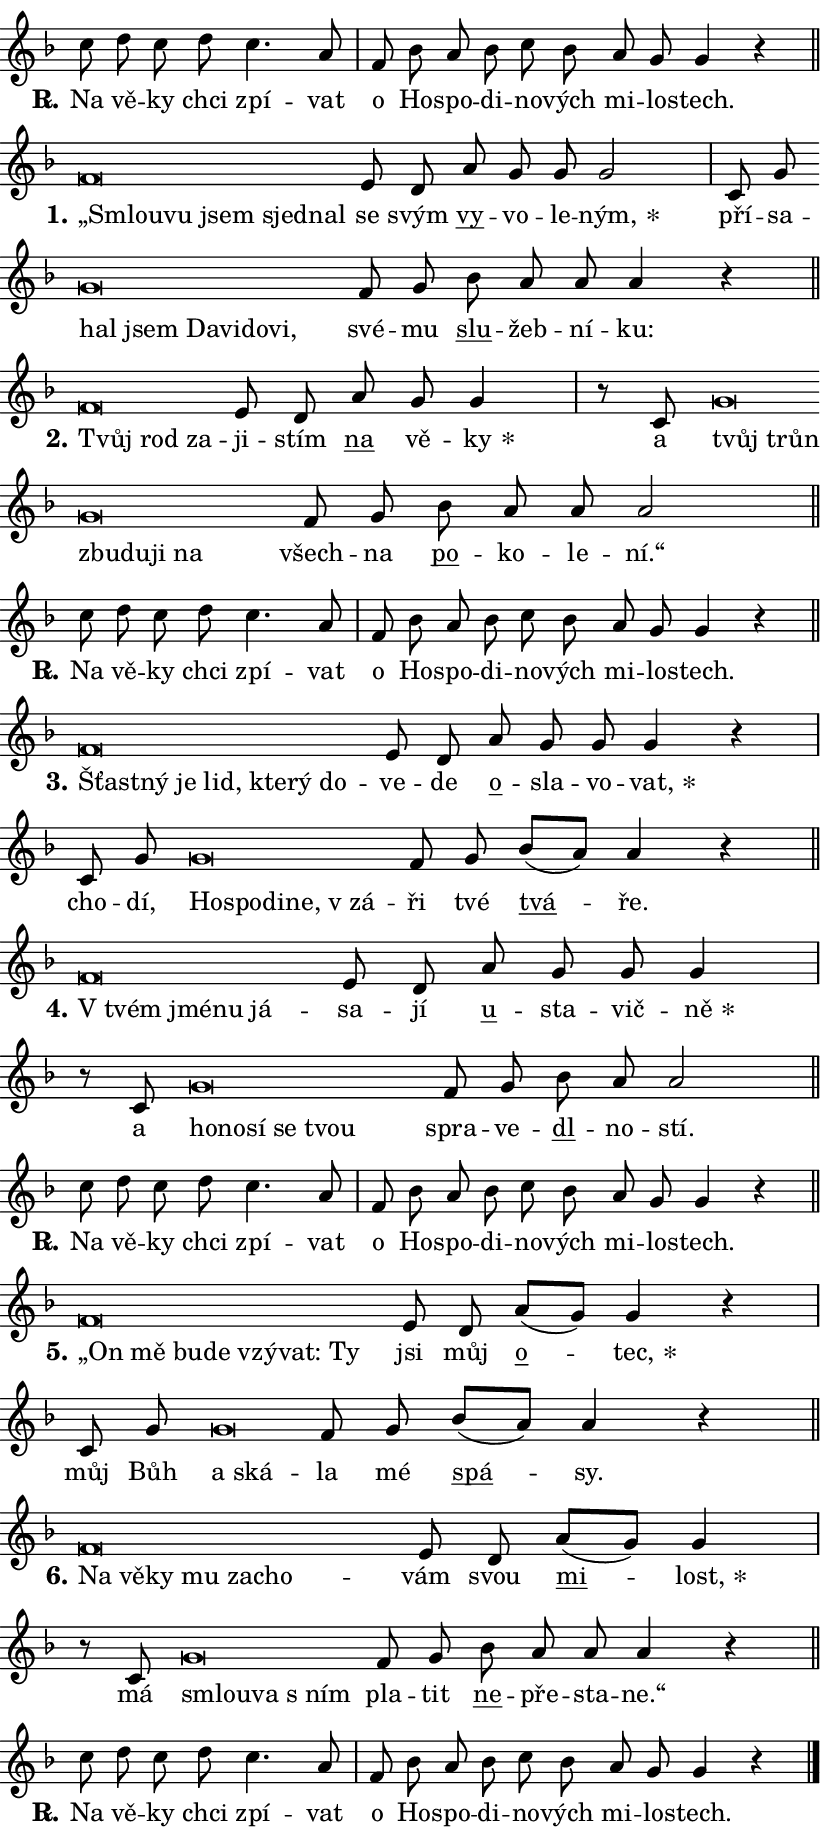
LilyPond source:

\version "2.24.0"
\header { tagline = "" }
\paper {
  indent = 0\cm
  top-margin = 0\cm
  right-margin = 0.13\cm % to fit lyric hyphens
  bottom-margin = 0\cm
  left-margin = 0\cm
  paper-width = 14\cm
  page-breaking = #ly:one-page-breaking
  system-system-spacing.basic-distance = #11
  score-system-spacing.basic-distance = #11
  ragged-last = ##f
}


%% Author: Thomas Morley
%% https://lists.gnu.org/archive/html/lilypond-user/2020-05/msg00002.html
#(define (line-position grob)
"Returns position of @var[grob} in current system:
   @code{'start}, if at first time-step
   @code{'end}, if at last time-step
   @code{'middle} otherwise
"
  (let* ((col (ly:item-get-column grob))
         (ln (ly:grob-object col 'left-neighbor))
         (rn (ly:grob-object col 'right-neighbor))
         (col-to-check-left (if (ly:grob? ln) ln col))
         (col-to-check-right (if (ly:grob? rn) rn col))
         (break-dir-left
           (and
             (ly:grob-property col-to-check-left 'non-musical #f)
             (ly:item-break-dir col-to-check-left)))
         (break-dir-right
           (and
             (ly:grob-property col-to-check-right 'non-musical #f)
             (ly:item-break-dir col-to-check-right))))
        (cond ((eqv? 1 break-dir-left) 'start)
              ((eqv? -1 break-dir-right) 'end)
              (else 'middle))))

#(define (tranparent-at-line-position vctor)
  (lambda (grob)
  "Relying on @code{line-position} select the relevant enry from @var{vctor}.
Used to determine transparency,"
    (case (line-position grob)
      ((end) (not (vector-ref vctor 0)))
      ((middle) (not (vector-ref vctor 1)))
      ((start) (not (vector-ref vctor 2))))))

noteHeadBreakVisibility =
#(define-music-function (break-visibility)(vector?)
"Makes @code{NoteHead}s transparent relying on @var{break-visibility}"
#{
  \override NoteHead.transparent =
    #(tranparent-at-line-position break-visibility)
#})

#(define delete-ledgers-for-transparent-note-heads
  (lambda (grob)
    "Reads whether a @code{NoteHead} is transparent.
If so this @code{NoteHead} is removed from @code{'note-heads} from
@var{grob}, which is supposed to be @code{LedgerLineSpanner}.
As a result ledgers are not printed for this @code{NoteHead}"
    (let* ((nhds-array (ly:grob-object grob 'note-heads))
           (nhds-list
             (if (ly:grob-array? nhds-array)
                 (ly:grob-array->list nhds-array)
                 '()))
           ;; Relies on the transparent-property being done before
           ;; Staff.LedgerLineSpanner.after-line-breaking is executed.
           ;; This is fragile ...
           (to-keep
             (remove
               (lambda (nhd)
                 (ly:grob-property nhd 'transparent #f))
               nhds-list)))
      ;; TODO find a better method to iterate over grob-arrays, similiar
      ;; to filter/remove etc for lists
      ;; For now rebuilt from scratch
      (set! (ly:grob-object grob 'note-heads)  '())
      (for-each
        (lambda (nhd)
          (ly:pointer-group-interface::add-grob grob 'note-heads nhd))
        to-keep))))

squashNotes = {
  \override NoteHead.X-extent = #'(-0.2 . 0.2)
  \override NoteHead.Y-extent = #'(-0.75 . 0)
  \override NoteHead.stencil =
    #(lambda (grob)
       (let ((pos (ly:grob-property grob 'staff-position)))
         (begin
           (if (< pos -7) (display "ERROR: Lower brevis then expected\n") (display ""))
           (if (<= pos -6) ly:text-interface::print ly:note-head::print))))
}
unSquashNotes = {
  \revert NoteHead.X-extent
  \revert NoteHead.Y-extent
  \revert NoteHead.stencil
}

hideNotes = \noteHeadBreakVisibility #begin-of-line-visible
unHideNotes = \noteHeadBreakVisibility #all-visible

% work-around for resetting accidentals
% https://lilypond.org/doc/v2.23/Documentation/notation/displaying-rhythms#unmetered-music
cadenzaMeasure = {
  \cadenzaOff
  \partial 1024 s1024
  \cadenzaOn
}

#(define-markup-command (accent layout props text) (markup?)
  "Underline accented syllable"
  (interpret-markup layout props
    #{\markup \override #'(offset . 4.3) \underline { #text }#}))

responsum = \markup \concat {
  "R" \hspace #-1.05 \path #0.1 #'((moveto 0 0.07) (lineto 0.9 0.8)) \hspace #0.05 "."
}

spaceSize = #0.6828661417322834 % exact space size for TeX Gyre Schola

\layout {
  \context {
    \Staff
    \remove "Time_signature_engraver"
    \override LedgerLineSpanner.after-line-breaking = #delete-ledgers-for-transparent-note-heads
  }
  \context {
    \Lyrics {
      \override LyricSpace.minimum-distance = \spaceSize
      \override LyricText.font-name = #"TeX Gyre Schola"
      \override LyricText.font-size = 1
      \override StanzaNumber.font-name = #"TeX Gyre Schola Bold"
      \override StanzaNumber.font-size = 1
    }
  }
  \context {
    \Score 
    \override NoteHead.text =
      #(lambda (grob) 
        (let ((pos (ly:grob-property grob 'staff-position)))
          #{\markup {
            \combine
              \halign #-0.55 \raise #(if (= pos -6) 0 0.5) \override #'(thickness . 2) \draw-line #'(3.2 . 0)
              \musicglyph "noteheads.sM1"
          }#}))
  }
}

% magnetic-lyrics.ily
%
%   written by
%     Jean Abou Samra <jean@abou-samra.fr>
%     Werner Lemberg <wl@gnu.org>
%
%   adapted by
%     Jiri Hon <jiri.hon@gmail.com>
%
% Version 2022-Apr-15

% https://www.mail-archive.com/lilypond-user@gnu.org/msg149350.html

#(define (Left_hyphen_pointer_engraver context)
   "Collect syllable-hyphen-syllable occurrences in lyrics and store
them in properties.  This engraver only looks to the left.  For
example, if the lyrics input is @code{foo -- bar}, it does the
following.

@itemize @bullet
@item
Set the @code{text} property of the @code{LyricHyphen} grob between
@q{foo} and @q{bar} to @code{foo}.

@item
Set the @code{left-hyphen} property of the @code{LyricText} grob with
text @q{foo} to the @code{LyricHyphen} grob between @q{foo} and
@q{bar}.
@end itemize

Use this auxiliary engraver in combination with the
@code{lyric-@/text::@/apply-@/magnetic-@/offset!} hook."
   (let ((hyphen #f)
         (text #f))
     (make-engraver
      (acknowledgers
       ((lyric-syllable-interface engraver grob source-engraver)
        (set! text grob)))
      (end-acknowledgers
       ((lyric-hyphen-interface engraver grob source-engraver)
        ;(when (not (grob::has-interface grob 'lyric-space-interface))
          (set! hyphen grob)));)
      ((stop-translation-timestep engraver)
       (when (and text hyphen)
         (ly:grob-set-object! text 'left-hyphen hyphen))
       (set! text #f)
       (set! hyphen #f)))))

#(define (lyric-text::apply-magnetic-offset! grob)
   "If the space between two syllables is less than the value in
property @code{LyricText@/.details@/.squash-threshold}, move the right
syllable to the left so that it gets concatenated with the left
syllable.

Use this function as a hook for
@code{LyricText@/.after-@/line-@/breaking} if the
@code{Left_@/hyphen_@/pointer_@/engraver} is active."
   (let ((hyphen (ly:grob-object grob 'left-hyphen #f)))
     (when hyphen
       (let ((left-text (ly:spanner-bound hyphen LEFT)))
         (when (grob::has-interface left-text 'lyric-syllable-interface)
           (let* ((common (ly:grob-common-refpoint grob left-text X))
                  (this-x-ext (ly:grob-extent grob common X))
                  (left-x-ext
                   (begin
                     ;; Trigger magnetism for left-text.
                     (ly:grob-property left-text 'after-line-breaking)
                     (ly:grob-extent left-text common X)))
                  ;; `delta` is the gap width between two syllables.
                  (delta (- (interval-start this-x-ext)
                            (interval-end left-x-ext)))
                  (details (ly:grob-property grob 'details))
                  (threshold (assoc-get 'squash-threshold details 0.2)))
             (when (< delta threshold)
               (let* (;; We have to manipulate the input text so that
                      ;; ligatures crossing syllable boundaries are not
                      ;; disabled.  For languages based on the Latin
                      ;; script this is essentially a beautification.
                      ;; However, for non-Western scripts it can be a
                      ;; necessity.
                      (lt (ly:grob-property left-text 'text))
                      (rt (ly:grob-property grob 'text))
                      (is-space (grob::has-interface hyphen 'lyric-space-interface))
                      (space (if is-space " " ""))
                      (extra-delta (if is-space spaceSize 0))
                      ;; Append new syllable.
                      (ltrt-space (if (and (string? lt) (string? rt))
                                (string-append lt space rt)
                                (make-concat-markup (list lt space rt))))
                      ;; Right-align `ltrt` to the right side.
                      (ltrt-space-markup (grob-interpret-markup
                               grob
                               (make-translate-markup
                                (cons (interval-length this-x-ext) 0)
                                (make-right-align-markup ltrt-space)))))
                 (begin
                   ;; Don't print `left-text`.
                   (ly:grob-set-property! left-text 'stencil #f)
                   ;; Set text and stencil (which holds all collected
                   ;; syllables so far) and shift it to the left.
                   (ly:grob-set-property! grob 'text ltrt-space)
                   (ly:grob-set-property! grob 'stencil ltrt-space-markup)
                   (ly:grob-translate-axis! grob (- (- delta extra-delta)) X))))))))))


#(define (lyric-hyphen::displace-bounds-first grob)
   ;; Make very sure this callback isn't triggered too early.
   (let ((left (ly:spanner-bound grob LEFT))
         (right (ly:spanner-bound grob RIGHT)))
     (ly:grob-property left 'after-line-breaking)
     (ly:grob-property right 'after-line-breaking)
     (ly:lyric-hyphen::print grob)))

squashThreshold = #0.4

\layout {
  \context {
    \Lyrics
    \consists #Left_hyphen_pointer_engraver
    \override LyricText.after-line-breaking =
      #lyric-text::apply-magnetic-offset!
    \override LyricHyphen.stencil = #lyric-hyphen::displace-bounds-first
    \override LyricText.details.squash-threshold = \squashThreshold
    \override LyricHyphen.minimum-distance = 0
    \override LyricHyphen.minimum-length = \squashThreshold
  }
}

squashText = \override LyricText.details.squash-threshold = 9999
unSquashText = \override LyricText.details.squash-threshold = \squashThreshold

leftText = \override LyricText.self-alignment-X = #LEFT
unLeftText = \revert LyricText.self-alignment-X

starOffset = #(lambda (grob) 
                (let ((x_offset (ly:self-alignment-interface::aligned-on-x-parent grob)))
                  (if (= x_offset 0) 0 (+ x_offset 1.2))))

star = #(define-music-function (syllable)(string?)
"Append star separator at the end of a syllable"
#{
  \once \override LyricText.X-offset = #starOffset
  \lyricmode { \markup {
    #syllable
    \override #'((font-name . "TeX Gyre Schola Bold")) \hspace #0.2 \lower #0.65 \larger "*"
  } }
#})

starAccent = #(define-music-function (syllable)(string?)
"Append star separator at the end of a syllable and make accent"
#{
  \once \override LyricText.X-offset = #starOffset
  \lyricmode { \markup {
    \accent #syllable
    \override #'((font-name . "TeX Gyre Schola Bold")) \hspace #0.2 \lower #0.65 \larger "*"
  } }
#})

breath = #(define-music-function (syllable)(string?)
"Append breathing indicator at the end of a syllable"
#{
  \lyricmode { \markup { #syllable "+" } }
#})

optionalBreath = #(define-music-function (syllable)(string?)
"Append optional breathing indicator at the end of a syllable"
#{
  \lyricmode { \markup { #syllable "(+)" } }
#})


\score {
    <<
        \new Voice = "melody" { \cadenzaOn \key f \major \relative { c''8 d c d c4. a8 \cadenzaMeasure \bar "|" f bes a bes \bar "" c bes \bar "" a g g4 r \cadenzaMeasure \bar "||" \break } }
        \new Lyrics \lyricsto "melody" { \lyricmode { \set stanza = \responsum
Na vě -- ky chci zpí -- vat o Ho -- spo -- di -- no -- vých mi -- lo -- stech. } }
    >>
    \layout {}
}

\score {
    <<
        \new Voice = "melody" { \cadenzaOn \key f \major \relative { \squashNotes f'\breve*1/16 \hideNotes \breve*1/16 \bar "" \breve*1/16 \bar "" \breve*1/16 \breve*1/16 \bar "" \unHideNotes \unSquashNotes e8 d \bar "" a' g g g2 \cadenzaMeasure \bar "|" c,8 g' \bar "" \squashNotes g\breve*1/16 \hideNotes \breve*1/16 \bar "" \breve*1/16 \bar "" \breve*1/16 \bar "" \breve*1/16 \breve*1/16 \bar "" \unHideNotes \unSquashNotes f8 g \bar "" bes a a a4 r \cadenzaMeasure \bar "||" \break } }
        \new Lyrics \lyricsto "melody" { \lyricmode { \set stanza = "1."
\leftText „Smlou -- \squashText vu jsem sjed -- nal \unLeftText \unSquashText se svým \markup \accent vy -- vo -- le -- \star ným, pří -- sa -- \leftText hal \squashText jsem Da -- vi -- do -- vi, \unLeftText \unSquashText své -- mu \markup \accent slu -- žeb -- ní -- ku: } }
    >>
    \layout {}
}

\score {
    <<
        \new Voice = "melody" { \cadenzaOn \key f \major \relative { \squashNotes f'\breve*1/16 \hideNotes \breve*1/16 \breve*1/16 \bar "" \unHideNotes \unSquashNotes e8 d \bar "" a' g g4 \cadenzaMeasure \bar "|" r8 c,8 \squashNotes g'\breve*1/16 \hideNotes \breve*1/16 \bar "" \breve*1/16 \bar "" \breve*1/16 \bar "" \breve*1/16 \breve*1/16 \bar "" \unHideNotes \unSquashNotes f8 g \bar "" bes a a a2 \cadenzaMeasure \bar "||" \break } }
        \new Lyrics \lyricsto "melody" { \lyricmode { \set stanza = "2."
\leftText Tvůj \squashText rod za -- \unLeftText \unSquashText ji -- stím \markup \accent na vě -- \star ky a \leftText tvůj \squashText trůn zbu -- du -- ji na \unLeftText \unSquashText všech -- na \markup \accent po -- ko -- le -- ní.“ } }
    >>
    \layout {}
}

\score {
    <<
        \new Voice = "melody" { \cadenzaOn \key f \major \relative { c''8 d c d c4. a8 \cadenzaMeasure \bar "|" f bes a bes \bar "" c bes \bar "" a g g4 r \cadenzaMeasure \bar "||" \break } }
        \new Lyrics \lyricsto "melody" { \lyricmode { \set stanza = \responsum
Na vě -- ky chci zpí -- vat o Ho -- spo -- di -- no -- vých mi -- lo -- stech. } }
    >>
    \layout {}
}

\score {
    <<
        \new Voice = "melody" { \cadenzaOn \key f \major \relative { \squashNotes f'\breve*1/16 \hideNotes \breve*1/16 \bar "" \breve*1/16 \bar "" \breve*1/16 \bar "" \breve*1/16 \bar "" \breve*1/16 \breve*1/16 \bar "" \unHideNotes \unSquashNotes e8 d \bar "" a' g g g4 r \cadenzaMeasure \bar "|" c,8 g' \bar "" \squashNotes g\breve*1/16 \hideNotes \breve*1/16 \bar "" \breve*1/16 \bar "" \breve*1/16 \breve*1/16 \bar "" \unHideNotes \unSquashNotes f8 g \bar "" bes[( a)] a4 r \cadenzaMeasure \bar "||" \break } }
        \new Lyrics \lyricsto "melody" { \lyricmode { \set stanza = "3."
\leftText Šťast -- \squashText ný je lid, kte -- rý do -- \unLeftText \unSquashText ve -- de \markup \accent o -- sla -- vo -- \star vat, cho -- dí, \leftText Ho -- \squashText spo -- di -- ne, "v zá" -- \unLeftText \unSquashText ři tvé \markup \accent tvá -- ře. } }
    >>
    \layout {}
}

\score {
    <<
        \new Voice = "melody" { \cadenzaOn \key f \major \relative { \squashNotes f'\breve*1/16 \hideNotes \breve*1/16 \bar "" \breve*1/16 \breve*1/16 \bar "" \unHideNotes \unSquashNotes e8 d \bar "" a' g g g4 \cadenzaMeasure \bar "|" r8 c,8 \squashNotes g'\breve*1/16 \hideNotes \breve*1/16 \bar "" \breve*1/16 \bar "" \breve*1/16 \breve*1/16 \bar "" \unHideNotes \unSquashNotes f8 g \bar "" bes a a2 \cadenzaMeasure \bar "||" \break } }
        \new Lyrics \lyricsto "melody" { \lyricmode { \set stanza = "4."
\leftText "V tvém" \squashText jmé -- nu já -- \unLeftText \unSquashText sa -- jí \markup \accent u -- sta -- vič -- \star ně a \leftText ho -- \squashText no -- sí se tvou \unLeftText \unSquashText spra -- ve -- \markup \accent dl -- no -- stí. } }
    >>
    \layout {}
}

\score {
    <<
        \new Voice = "melody" { \cadenzaOn \key f \major \relative { c''8 d c d c4. a8 \cadenzaMeasure \bar "|" f bes a bes \bar "" c bes \bar "" a g g4 r \cadenzaMeasure \bar "||" \break } }
        \new Lyrics \lyricsto "melody" { \lyricmode { \set stanza = \responsum
Na vě -- ky chci zpí -- vat o Ho -- spo -- di -- no -- vých mi -- lo -- stech. } }
    >>
    \layout {}
}

\score {
    <<
        \new Voice = "melody" { \cadenzaOn \key f \major \relative { \squashNotes f'\breve*1/16 \hideNotes \breve*1/16 \bar "" \breve*1/16 \bar "" \breve*1/16 \bar "" \breve*1/16 \bar "" \breve*1/16 \breve*1/16 \bar "" \unHideNotes \unSquashNotes e8 d \bar "" a'[( g)] g4 r \cadenzaMeasure \bar "|" c,8 g' \bar "" \squashNotes g\breve*1/16 \hideNotes \breve*1/16 \bar "" \unHideNotes \unSquashNotes f8 g \bar "" bes[( a)] a4 r \cadenzaMeasure \bar "||" \break } }
        \new Lyrics \lyricsto "melody" { \lyricmode { \set stanza = "5."
\leftText „On \squashText mě bu -- de vzý -- vat: Ty \unLeftText \unSquashText jsi můj \markup \accent o -- \star tec, můj Bůh \leftText a \squashText ská -- \unLeftText \unSquashText la mé \markup \accent spá -- sy. } }
    >>
    \layout {}
}

\score {
    <<
        \new Voice = "melody" { \cadenzaOn \key f \major \relative { \squashNotes f'\breve*1/16 \hideNotes \breve*1/16 \bar "" \breve*1/16 \bar "" \breve*1/16 \bar "" \breve*1/16 \breve*1/16 \bar "" \unHideNotes \unSquashNotes e8 d \bar "" a'[( g)] g4 \cadenzaMeasure \bar "|" r8 c,8 \squashNotes g'\breve*1/16 \hideNotes \breve*1/16 \breve*1/16 \bar "" \unHideNotes \unSquashNotes f8 g \bar "" bes a a a4 r \cadenzaMeasure \bar "||" \break } }
        \new Lyrics \lyricsto "melody" { \lyricmode { \set stanza = "6."
\leftText Na \squashText vě -- ky mu za -- cho -- \unLeftText \unSquashText vám svou \markup \accent mi -- \star lost, má \leftText smlou -- \squashText va "s ním" \unLeftText \unSquashText pla -- tit \markup \accent ne -- pře -- sta -- ne.“ } }
    >>
    \layout {}
}

\score {
    <<
        \new Voice = "melody" { \cadenzaOn \key f \major \relative { c''8 d c d c4. a8 \cadenzaMeasure \bar "|" f bes a bes \bar "" c bes \bar "" a g g4 r \cadenzaMeasure \bar "||" \break } \bar "|." }
        \new Lyrics \lyricsto "melody" { \lyricmode { \set stanza = \responsum
Na vě -- ky chci zpí -- vat o Ho -- spo -- di -- no -- vých mi -- lo -- stech. } }
    >>
    \layout {}
}
